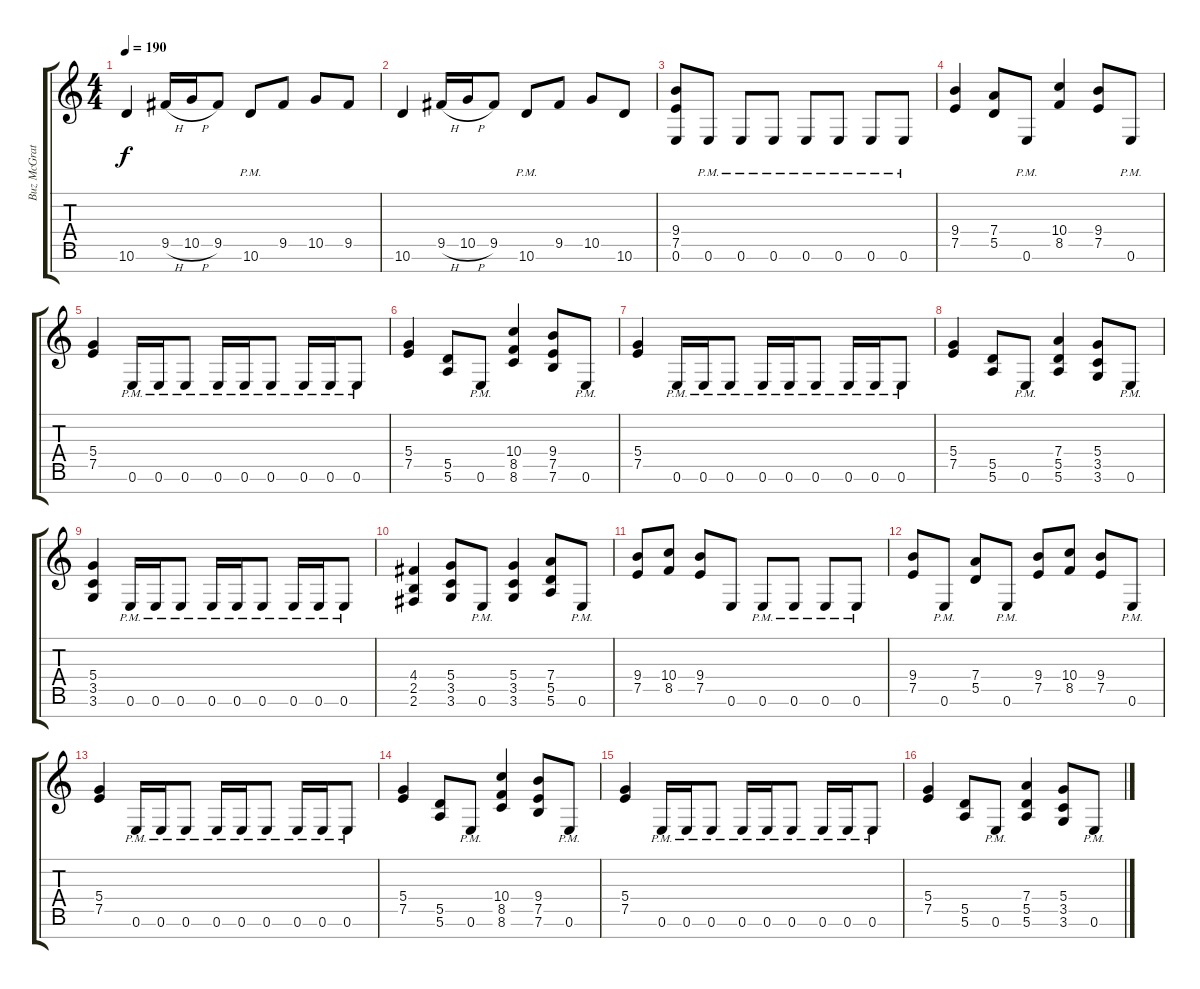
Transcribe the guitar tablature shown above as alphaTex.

\track ("Buz McGrath" "Buz McGrat") {instrument distortionguitar}
\staff {score tabs}
\tuning (E4 B3 G3 D3 A2 E2 B1) {hide}
\ts (4 4)
\tempo 190
\clef g2
\ks c
10.6.4{dy f} 9.5{h}.16 10.5{h}.16 9.5.8 10.6{pm}.8 9.5.8 10.5.8 9.5.8 |
10.6.4 9.5{h}.16 10.5{h}.16 9.5.8 10.6{pm}.8 9.5.8 10.5.8 10.6.8 |
(9.4 7.5 0.6).8 0.6{pm}.8 0.6{pm}.8 0.6{pm}.8 0.6{pm}.8 0.6{pm}.8 0.6{pm}.8 0.6{pm}.8 |
(9.4 7.5).4 (7.4 5.5).8 0.6{pm}.8 (10.4 8.5).4 (9.4 7.5).8 0.6{pm}.8 |
(5.4 7.5).4 0.6{pm}.16 0.6{pm}.16 0.6{pm}.8 0.6{pm}.16 0.6{pm}.16 0.6{pm}.8 0.6{pm}.16 0.6{pm}.16 0.6{pm}.8 |
(5.4 7.5).4 (5.5 5.6).8 0.6{pm}.8 (10.4 8.5 8.6).4 (9.4 7.5 7.6).8 0.6{pm}.8 |
(5.4 7.5).4 0.6{pm}.16 0.6{pm}.16 0.6{pm}.8 0.6{pm}.16 0.6{pm}.16 0.6{pm}.8 0.6{pm}.16 0.6{pm}.16 0.6{pm}.8 |
(5.4 7.5).4 (5.5 5.6).8 0.6{pm}.8 (7.4 5.5 5.6).4 (5.4 3.5 3.6).8 0.6{pm}.8 |
(5.4 3.5 3.6).4 0.6{pm}.16 0.6{pm}.16 0.6{pm}.8 0.6{pm}.16 0.6{pm}.16 0.6{pm}.8 0.6{pm}.16 0.6{pm}.16 0.6{pm}.8 |
(4.4 2.5 2.6).4 (5.4 3.5 3.6).8 0.6{pm}.8 (5.4 3.5 3.6).4 (7.4 5.5 5.6).8 0.6{pm}.8 |
(9.4 7.5).8 (10.4 8.5).8 (9.4 7.5).8 0.6.8 0.6{pm}.8 0.6{pm}.8 0.6{pm}.8 0.6{pm}.8 |
(9.4 7.5).8 0.6{pm}.8 (7.4 5.5).8 0.6{pm}.8 (9.4 7.5).8 (10.4 8.5).8 (9.4 7.5).8 0.6{pm}.8 |
(5.4 7.5).4 0.6{pm}.16 0.6{pm}.16 0.6{pm}.8 0.6{pm}.16 0.6{pm}.16 0.6{pm}.8 0.6{pm}.16 0.6{pm}.16 0.6{pm}.8 |
(5.4 7.5).4 (5.5 5.6).8 0.6{pm}.8 (10.4 8.5 8.6).4 (9.4 7.5 7.6).8 0.6{pm}.8 |
(5.4 7.5).4 0.6{pm}.16 0.6{pm}.16 0.6{pm}.8 0.6{pm}.16 0.6{pm}.16 0.6{pm}.8 0.6{pm}.16 0.6{pm}.16 0.6{pm}.8 |
(5.4 7.5).4 (5.5 5.6).8 0.6{pm}.8 (7.4 5.5 5.6).4 (5.4 3.5 3.6).8 0.6{pm}.8
